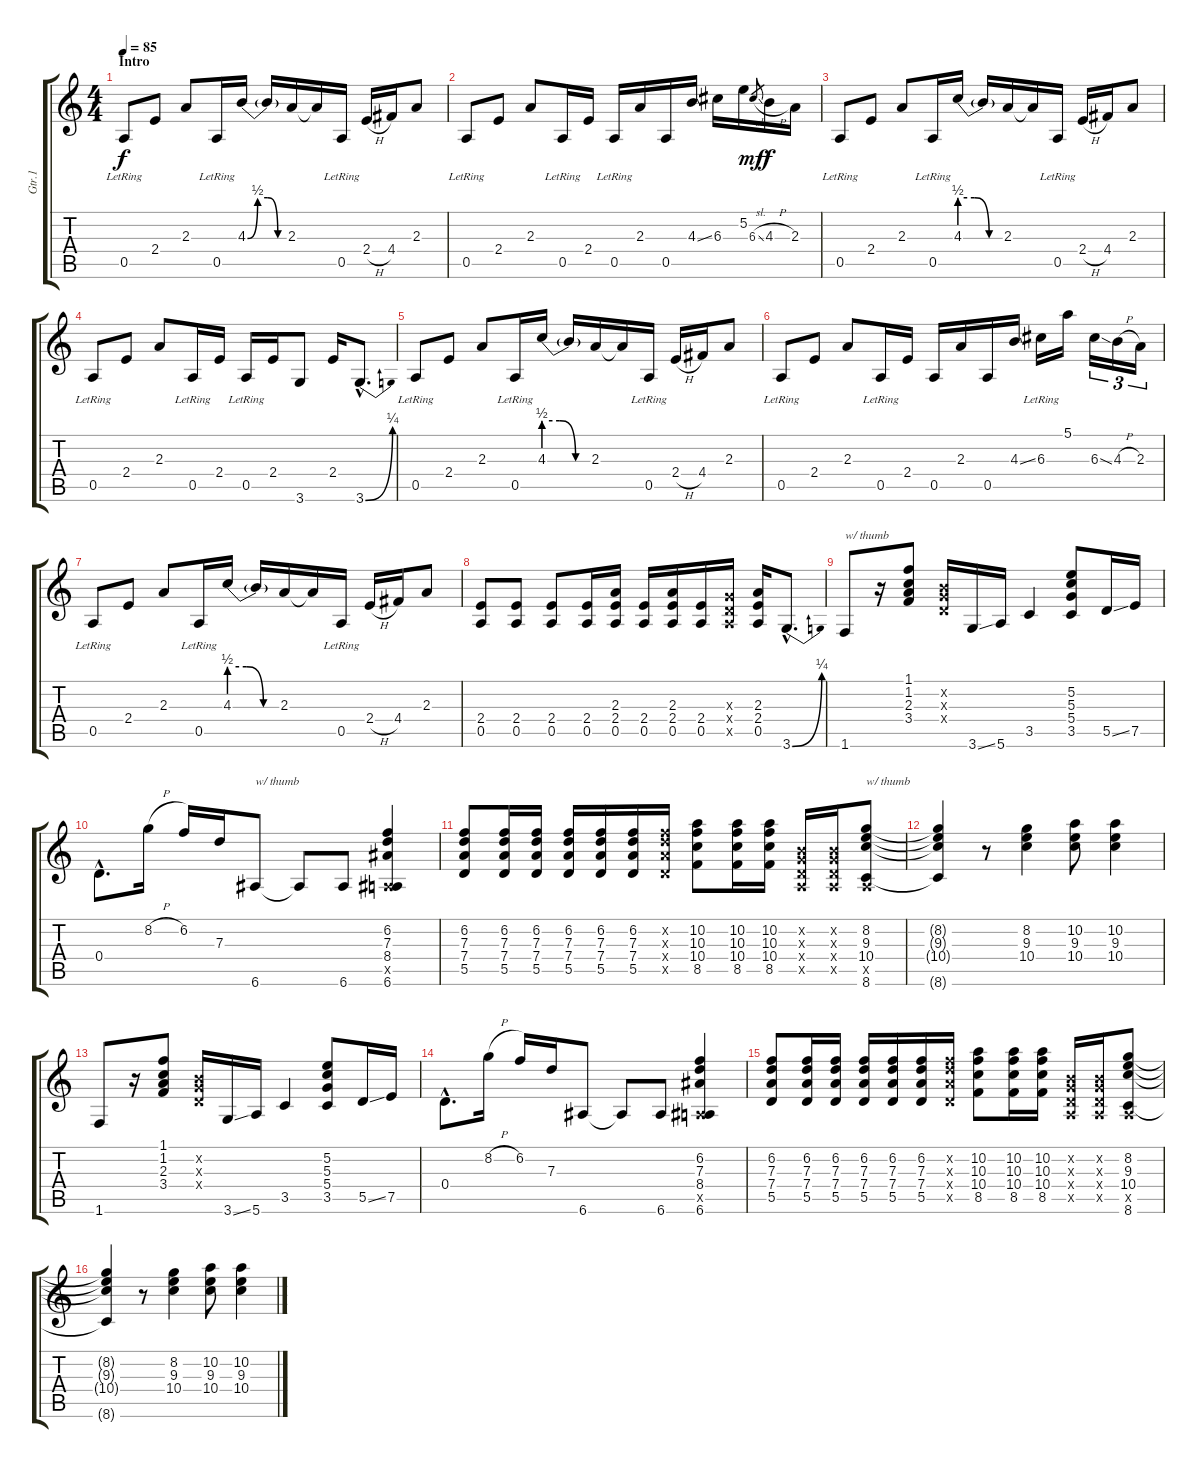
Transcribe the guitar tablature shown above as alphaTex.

\track ("Gtr.1" "Gtr.1") {instrument acousticguitarsteel}
\staff {score tabs}
\tuning (E4 B3 G3 D3 A2 E2) {hide}
\ts (4 4)
\section ("" "Intro")
\tempo 85
\clef g2
\ks c
0.5{lr}.8{dy f instrument acousticguitarsteel} 2.4.8 2.3.8 0.5{lr}.16 4.3{be (custom 0 0 15 2 30 2 45 0 60 0)}.16 4.3{t}.16 2.3.16 2.3{t}.16 0.5{lr}.16 2.4{h}.16 4.4.16 2.3.8 |
0.5{lr}.8 2.4.8 2.3.8 0.5{lr}.16 2.4.16 0.5{lr}.16 2.3.16 0.5.16 4.3{ss}.16 6.3.16 5.2.16 6.3{sl}.8{gr dy mf} 4.3{h}.16{dy f} 2.3.16 |
0.5{lr}.8 2.4.8 2.3.8 0.5{lr}.16 4.3{be (custom 0 2 20 2 40 0 60 0)}.16 4.3{t}.16 2.3.16 2.3{t}.16 0.5{lr}.16 2.4{h}.16 4.4.16 2.3.8 |
0.5{lr}.8 2.4.8 2.3.8 0.5{lr}.16 2.4.16 0.5{lr}.16 2.4.16 3.6.8 2.4.16 3.6{be (bend 0 0 60 1) hac}.8{d} |
0.5{lr}.8 2.4.8 2.3.8 0.5{lr}.16 4.3{be (custom 0 2 20 2 40 0 60 0)}.16 4.3{t}.16 2.3.16 2.3{t}.16 0.5{lr}.16 2.4{h}.16 4.4.16 2.3.8 |
0.5{lr}.8 2.4.8 2.3.8 0.5{lr}.16 2.4.16 0.5.16 2.3.16 0.5.16 4.3{ss}.16 6.3{lr}.16 5.1.16 6.3{ss}.16{tu (3 2)} 4.3{h}.16{tu (3 2)} 2.3.16{tu (3 2)} |
0.5{lr}.8 2.4.8 2.3.8 0.5{lr}.16 4.3{be (custom 0 2 20 2 40 0 60 0)}.16 4.3{t}.16 2.3.16 2.3{t}.16 0.5{lr}.16 2.4{h}.16 4.4.16 2.3.8 |
(2.4 0.5).8 (2.4 0.5).8 (2.4 0.5).8 (2.4 0.5).16 (2.3 2.4 0.5).16 (2.4 0.5).16 (2.3 2.4 0.5).16 (2.4 0.5).16 (0.3{x} 0.4{x} 0.5{x}).16 (2.3 2.4 0.5).16 3.6{be (bend 0 0 60 1) hac}.8{d} |
1.6.8{txt "w/ thumb"} r.16 (1.1 1.2 2.3 3.4).8 (0.2{x} 0.3{x} 0.4{x}).16 3.6{ss}.16 5.6.16 3.5.4 (5.2 5.3 5.4 3.5).8 5.5{ss}.16 7.5.16 |
0.4{hac}.8{d} 8.2{h}.16 6.2.16 7.3.16 6.6.8{txt "w/ thumb"} 6.6{t}.8 6.6.8 (6.2 7.3 8.4 0.5{x} 6.6).4 |
(6.2 7.3 7.4 5.5).8 (6.2 7.3 7.4 5.5).16 (6.2 7.3 7.4 5.5).16 (6.2 7.3 7.4 5.5).16 (6.2 7.3 7.4 5.5).16 (6.2 7.3 7.4 5.5).16 (6.2{x} 7.3{x} 7.4{x} 5.5{x}).16 (10.2 10.3 10.4 8.5).8 (10.2 10.3 10.4 8.5).16 (10.2 10.3 10.4 8.5).16 (0.2{x} 0.3{x} 0.4{x} 0.5{x}).16 (0.2{x} 0.3{x} 0.4{x} 0.5{x}).16 (8.2 9.3 10.4 0.5{x} 8.6).8{txt "w/ thumb"} |
(8.2{t} 9.3{t} 10.4{t} 8.6{t}).4 r.8 (8.2 9.3 10.4).4 (10.2 9.3 10.4).8 (10.2 9.3 10.4).4 |
1.6.8 r.16 (1.1 1.2 2.3 3.4).8 (0.2{x} 0.3{x} 0.4{x}).16 3.6{ss}.16 5.6.16 3.5.4 (5.2 5.3 5.4 3.5).8 5.5{ss}.16 7.5.16 |
0.4{hac}.8{d} 8.2{h}.16 6.2.16 7.3.16 6.6.8 6.6{t}.8 6.6.8 (6.2 7.3 8.4 0.5{x} 6.6).4 |
(6.2 7.3 7.4 5.5).8 (6.2 7.3 7.4 5.5).16 (6.2 7.3 7.4 5.5).16 (6.2 7.3 7.4 5.5).16 (6.2 7.3 7.4 5.5).16 (6.2 7.3 7.4 5.5).16 (6.2{x} 7.3{x} 7.4{x} 5.5{x}).16 (10.2 10.3 10.4 8.5).8 (10.2 10.3 10.4 8.5).16 (10.2 10.3 10.4 8.5).16 (0.2{x} 0.3{x} 0.4{x} 0.5{x}).16 (0.2{x} 0.3{x} 0.4{x} 0.5{x}).16 (8.2 9.3 10.4 0.5{x} 8.6).8 |
(8.2{t} 9.3{t} 10.4{t} 8.6{t}).4 r.8 (8.2 9.3 10.4).4 (10.2 9.3 10.4).8 (10.2 9.3 10.4).4
